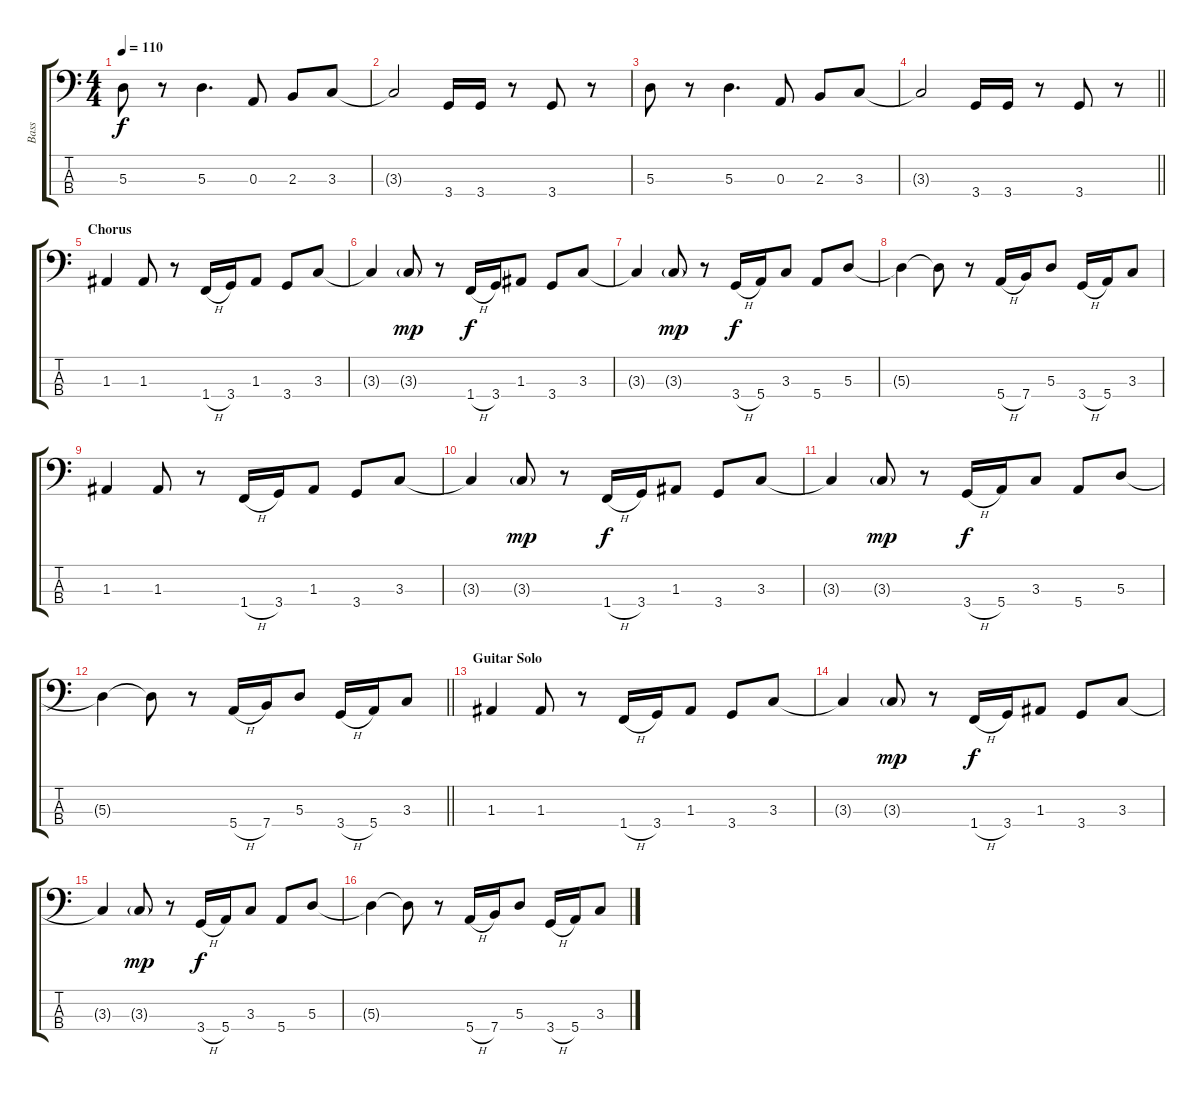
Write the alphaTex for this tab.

\track ("Bass" "Bass") {instrument electricbasspick}
\staff {score tabs}
\tuning (G2 D2 A1 E1) {hide}
\ts (4 4)
\tempo 110
\clef f4
\ks c
5.3.8{dy f} r.8 5.3.4{d} 0.3.8 2.3.8 3.3.8 |
3.3{t}.2 3.4.16 3.4.16 r.8 3.4.8 r.8 |
5.3.8 r.8 5.3.4{d} 0.3.8 2.3.8 3.3.8 |
\barLineRight lightlight
3.3{t}.2 3.4.16 3.4.16 r.8 3.4.8 r.8 |
\section ("" "Chorus")
1.3.4 1.3.8 r.8 1.4{h}.16 3.4.16 1.3.8 3.4.8 3.3.8 |
3.3{t}.4 3.3{g}.8{dy mp} r.8 1.4{h}.16{dy f} 3.4.16 1.3.8 3.4.8 3.3.8 |
3.3{t}.4 3.3{g}.8{dy mp} r.8 3.4{h}.16{dy f} 5.4.16 3.3.8 5.4.8 5.3.8 |
5.3{t}.4 5.3{t}.8 r.8 5.4{h}.16 7.4.16 5.3.8 3.4{h}.16 5.4.16 3.3.8 |
1.3.4 1.3.8 r.8 1.4{h}.16 3.4.16 1.3.8 3.4.8 3.3.8 |
3.3{t}.4 3.3{g}.8{dy mp} r.8 1.4{h}.16{dy f} 3.4.16 1.3.8 3.4.8 3.3.8 |
3.3{t}.4 3.3{g}.8{dy mp} r.8 3.4{h}.16{dy f} 5.4.16 3.3.8 5.4.8 5.3.8 |
\barLineRight lightlight
5.3{t}.4 5.3{t}.8 r.8 5.4{h}.16 7.4.16 5.3.8 3.4{h}.16 5.4.16 3.3.8 |
\section ("" "Guitar Solo")
1.3.4 1.3.8 r.8 1.4{h}.16 3.4.16 1.3.8 3.4.8 3.3.8 |
3.3{t}.4 3.3{g}.8{dy mp} r.8 1.4{h}.16{dy f} 3.4.16 1.3.8 3.4.8 3.3.8 |
3.3{t}.4 3.3{g}.8{dy mp} r.8 3.4{h}.16{dy f} 5.4.16 3.3.8 5.4.8 5.3.8 |
5.3{t}.4 5.3{t}.8 r.8 5.4{h}.16 7.4.16 5.3.8 3.4{h}.16 5.4.16 3.3.8
